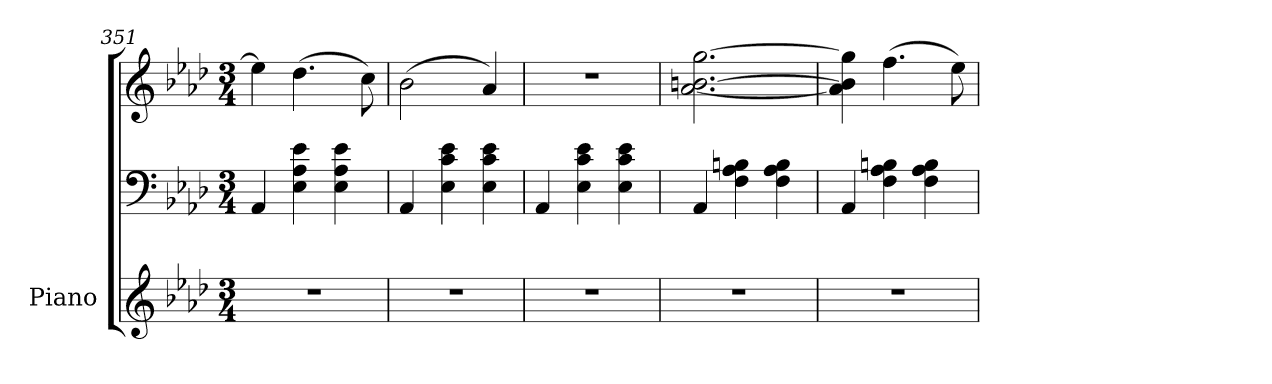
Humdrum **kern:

**kern	**kern	**kern
*part1	*part1	*part1
*staff3	*staff2	*staff1
*I"Piano	*	*
*I'Pno.	*	*
*clefG2	*clefF4	*clefG2
*k[b-e-a-d-]	*k[b-e-a-d-]	*k[b-e-a-d-]
*M3/4	*M3/4	*M3/4
=351	=351	=351
2.r	4AA-/	4ee-\]
.	4E-\ 4A-\ 4e-\	(>4.dd-\
.	4E-\ 4A-\ 4e-\	.
.	.	8cc\)
=352	=352	=352
2.r	4AA-/	(>2b-\
.	4E-\ 4c\ 4e-\	.
.	4E-\ 4c\ 4e-\	4a-/)
=353	=353	=353
2.r	4AA-/	2.r
.	4E-\ 4c\ 4e-\	.
.	4E-\ 4c\ 4e-\	.
=354	=354	=354
2.r	4AA-/	[2.a-\ [2.bn\ [2.gg\
.	4F\ 4A-\ 4Bn\	.
.	4F\ 4A-\ 4B\	.
=355	=355	=355
2.r	4AA-/	4a-\] 4b\] 4gg\]
.	4F\ 4A-\ 4Bn\	(>4.ff\
.	4F\ 4A-\ 4B\	.
.	.	8ee-\)
=	=	=
*-	*-	*-
